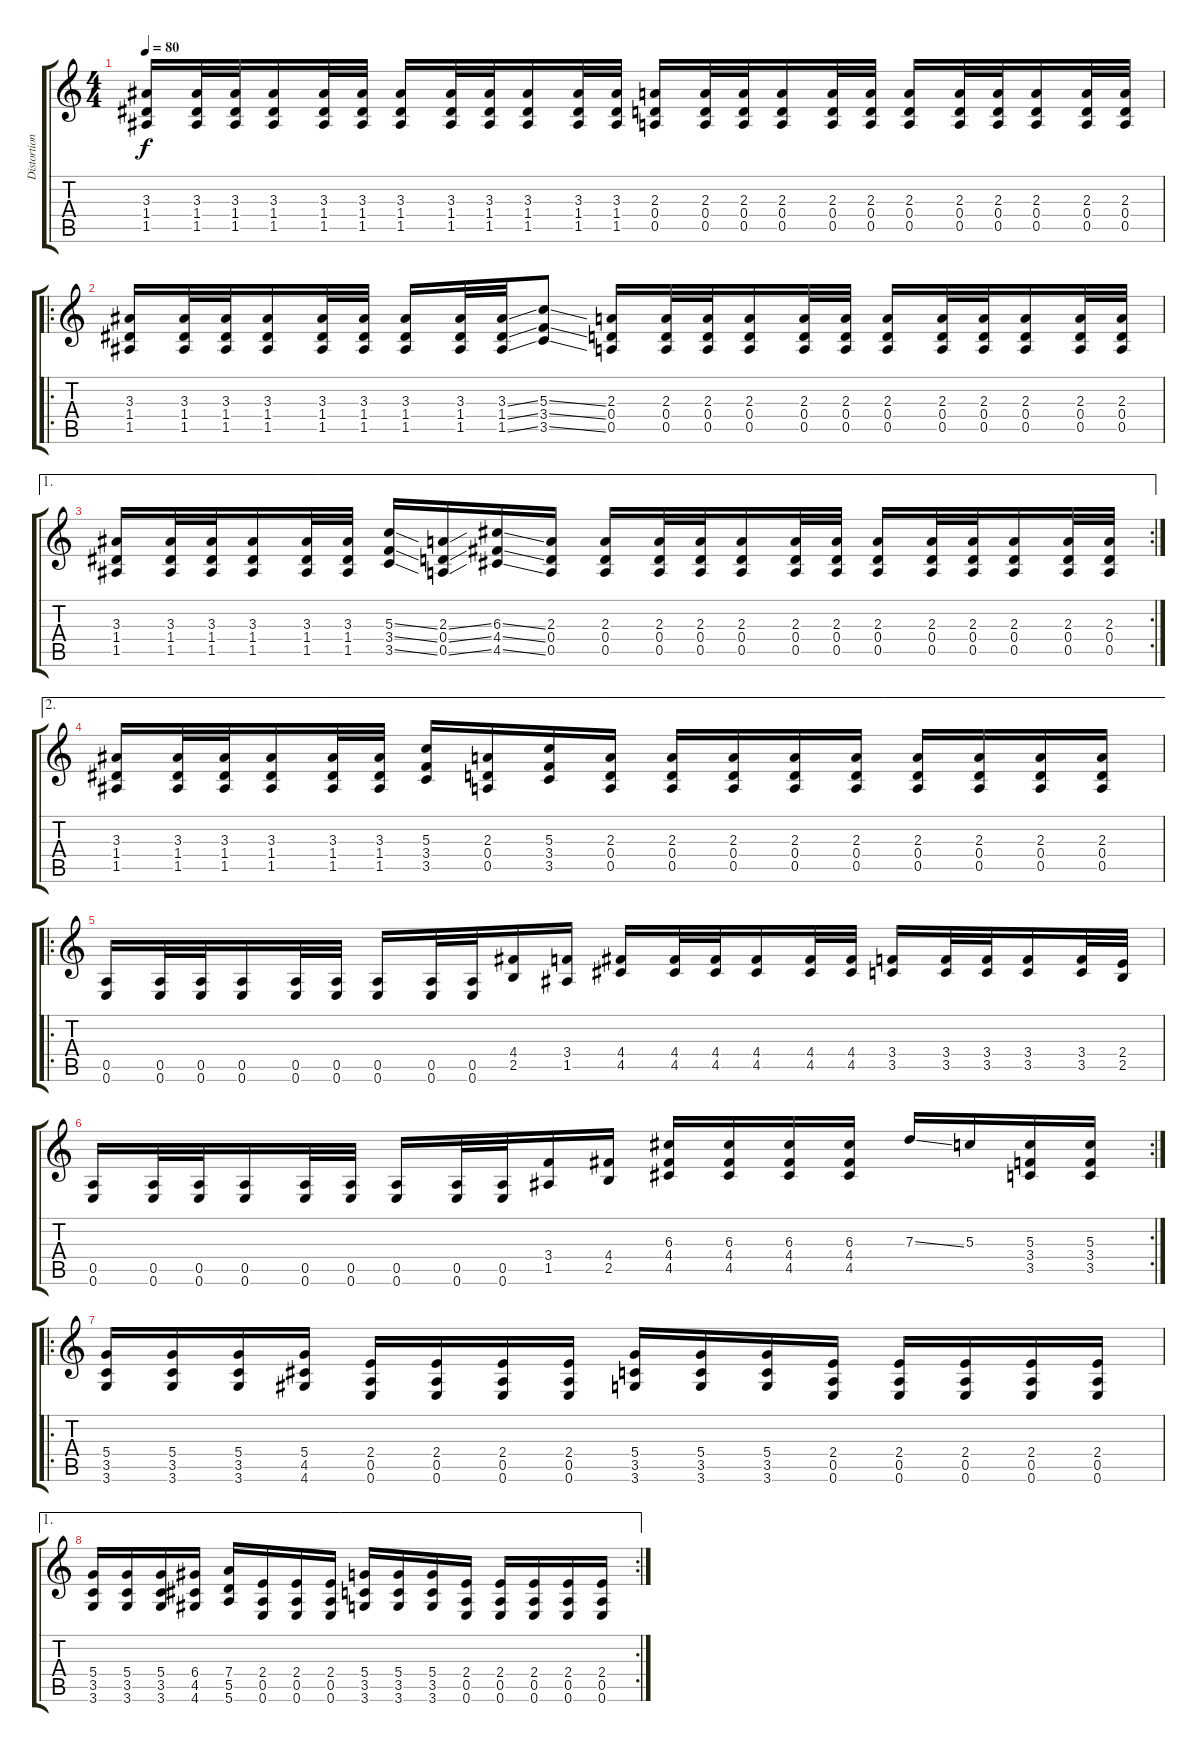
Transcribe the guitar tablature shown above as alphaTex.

\track ("Distortion" "Distortion") {instrument distortionguitar}
\staff {score tabs}
\tuning (E4 B3 G3 D3 A2 E2) {hide}
\ts (4 4)
\tempo 80
\clef g2
\ks c
(3.3 1.4 1.5).16{dy f} (3.3 1.4 1.5).32 (3.3 1.4 1.5).32 (3.3 1.4 1.5).16 (3.3 1.4 1.5).32 (3.3 1.4 1.5).32 (3.3 1.4 1.5).16 (3.3 1.4 1.5).32 (3.3 1.4 1.5).32 (3.3 1.4 1.5).16 (3.3 1.4 1.5).32 (3.3 1.4 1.5).32 (2.3 0.4 0.5).16 (2.3 0.4 0.5).32 (2.3 0.4 0.5).32 (2.3 0.4 0.5).16 (2.3 0.4 0.5).32 (2.3 0.4 0.5).32 (2.3 0.4 0.5).16 (2.3 0.4 0.5).32 (2.3 0.4 0.5).32 (2.3 0.4 0.5).16 (2.3 0.4 0.5).32 (2.3 0.4 0.5).32 |
\ro
\section ("" "")
(3.3 1.4 1.5).16 (3.3 1.4 1.5).32 (3.3 1.4 1.5).32 (3.3 1.4 1.5).16 (3.3 1.4 1.5).32 (3.3 1.4 1.5).32 (3.3 1.4 1.5).16 (3.3 1.4 1.5).32 (3.3{ss} 1.4{ss} 1.5{ss}).32 (5.3{ss} 3.4{ss} 3.5{ss}).8 (2.3 0.4 0.5).16 (2.3 0.4 0.5).32 (2.3 0.4 0.5).32 (2.3 0.4 0.5).16 (2.3 0.4 0.5).32 (2.3 0.4 0.5).32 (2.3 0.4 0.5).16 (2.3 0.4 0.5).32 (2.3 0.4 0.5).32 (2.3 0.4 0.5).16 (2.3 0.4 0.5).32 (2.3 0.4 0.5).32 |
\ae 1
\rc 2
(3.3 1.4 1.5).16 (3.3 1.4 1.5).32 (3.3 1.4 1.5).32 (3.3 1.4 1.5).16 (3.3 1.4 1.5).32 (3.3 1.4 1.5).32 (5.3{ss} 3.4{ss} 3.5{ss}).16 (2.3{ss} 0.4{ss} 0.5{ss}).16 (6.3{ss} 4.4{ss} 4.5{ss}).16 (2.3 0.4 0.5).16 (2.3 0.4 0.5).16 (2.3 0.4 0.5).32 (2.3 0.4 0.5).32 (2.3 0.4 0.5).16 (2.3 0.4 0.5).32 (2.3 0.4 0.5).32 (2.3 0.4 0.5).16 (2.3 0.4 0.5).32 (2.3 0.4 0.5).32 (2.3 0.4 0.5).16 (2.3 0.4 0.5).32 (2.3 0.4 0.5).32 |
\ae 2
(3.3 1.4 1.5).16 (3.3 1.4 1.5).32 (3.3 1.4 1.5).32 (3.3 1.4 1.5).16 (3.3 1.4 1.5).32 (3.3 1.4 1.5).32 (5.3 3.4 3.5).16 (2.3 0.4 0.5).16 (5.3 3.4 3.5).16 (2.3 0.4 0.5).16 (2.3 0.4 0.5).16 (2.3 0.4 0.5).16 (2.3 0.4 0.5).16 (2.3 0.4 0.5).16 (2.3 0.4 0.5).16 (2.3 0.4 0.5).16 (2.3 0.4 0.5).16 (2.3 0.4 0.5).16 |
\ro
\section ("" "")
(0.5 0.6).16 (0.5 0.6).32 (0.5 0.6).32 (0.5 0.6).16 (0.5 0.6).32 (0.5 0.6).32 (0.5 0.6).16 (0.5 0.6).32 (0.5 0.6).32 (4.4 2.5).16 (3.4 1.5).16 (4.4 4.5).16 (4.4 4.5).32 (4.4 4.5).32 (4.4 4.5).16 (4.4 4.5).32 (4.4 4.5).32 (3.4 3.5).16 (3.4 3.5).32 (3.4 3.5).32 (3.4 3.5).16 (3.4 3.5).32 (2.4 2.5).32 |
\rc 2
(0.5 0.6).16 (0.5 0.6).32 (0.5 0.6).32 (0.5 0.6).16 (0.5 0.6).32 (0.5 0.6).32 (0.5 0.6).16 (0.5 0.6).32 (0.5 0.6).32 (3.4 1.5).16 (4.4 2.5).16 (6.3 4.4 4.5).16 (6.3 4.4 4.5).16 (6.3 4.4 4.5).16 (6.3 4.4 4.5).16 7.3{ss}.16 5.3.16 (5.3 3.4 3.5).16 (5.3 3.4 3.5).16 |
\ro
(5.4 3.5 3.6).16 (5.4 3.5 3.6).16 (5.4 3.5 3.6).16 (5.4 4.5 4.6).16 (2.4 0.5 0.6).16 (2.4 0.5 0.6).16 (2.4 0.5 0.6).16 (2.4 0.5 0.6).16 (5.4 3.5 3.6).16 (5.4 3.5 3.6).16 (5.4 3.5 3.6).16 (2.4 0.5 0.6).16 (2.4 0.5 0.6).16 (2.4 0.5 0.6).16 (2.4 0.5 0.6).16 (2.4 0.5 0.6).16 |
\ae 1
\rc 2
(5.4 3.5 3.6).16 (5.4 3.5 3.6).16 (5.4 3.5 3.6).16 (6.4 4.5 4.6).16 (7.4 5.5 5.6).16 (2.4 0.5 0.6).16 (2.4 0.5 0.6).16 (2.4 0.5 0.6).16 (5.4 3.5 3.6).16 (5.4 3.5 3.6).16 (5.4 3.5 3.6).16 (2.4 0.5 0.6).16 (2.4 0.5 0.6).16 (2.4 0.5 0.6).16 (2.4 0.5 0.6).16 (2.4 0.5 0.6).16
